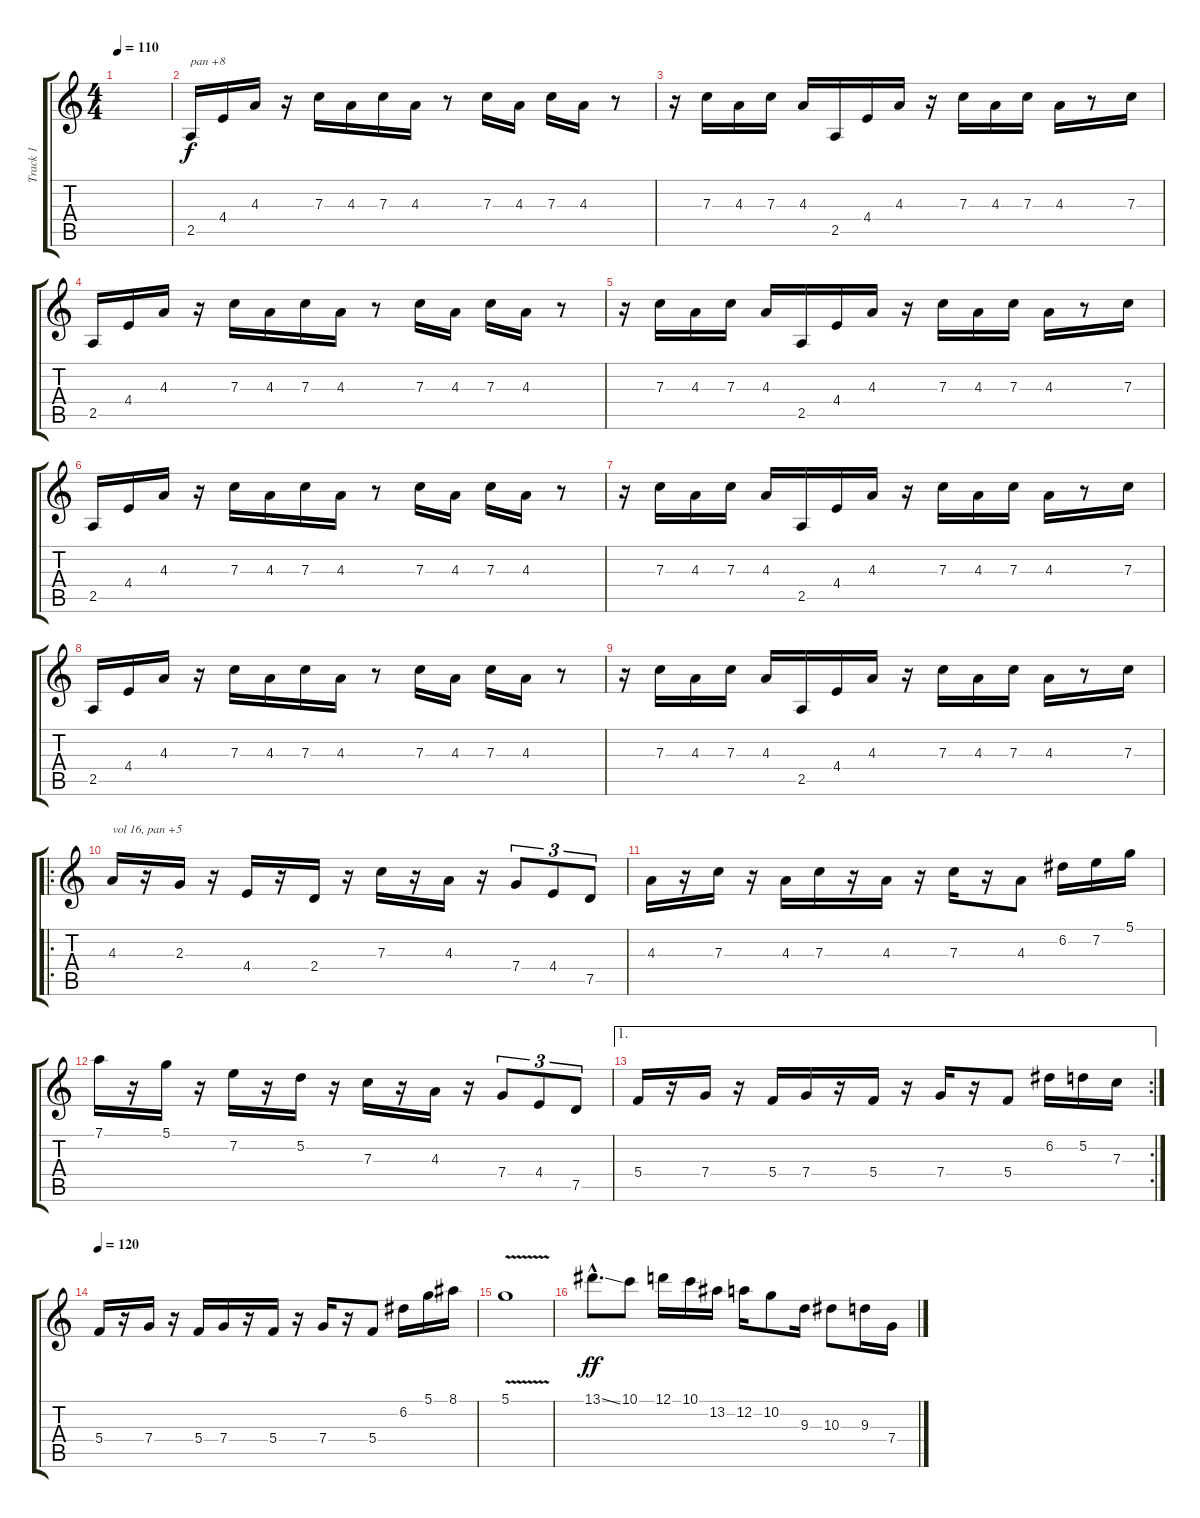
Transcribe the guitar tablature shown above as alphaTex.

\track ("Track 1" "Track 1") {instrument electricguitarjazz}
\staff {score tabs}
\tuning (D4 A3 F3 C3 G2 D2) {hide}
\ts (4 4)
\tempo 110
\clef g2
\ks c
|
2.5.16{txt "pan +8" balance 16} 4.4.16 4.3.16 r.16 7.3.16 4.3.16 7.3.16 4.3.16 r.8 7.3.16 4.3.16 7.3.16 4.3.16 r.8 |
r.16 7.3.16 4.3.16 7.3.16 4.3.16 2.5.16 4.4.16 4.3.16 r.16 7.3.16 4.3.16 7.3.16 4.3.16 r.8 7.3.16 |
2.5.16 4.4.16 4.3.16 r.16 7.3.16 4.3.16 7.3.16 4.3.16 r.8 7.3.16 4.3.16 7.3.16 4.3.16 r.8 |
r.16 7.3.16 4.3.16 7.3.16 4.3.16 2.5.16 4.4.16 4.3.16 r.16 7.3.16 4.3.16 7.3.16 4.3.16 r.8 7.3.16 |
2.5.16 4.4.16 4.3.16 r.16 7.3.16 4.3.16 7.3.16 4.3.16 r.8 7.3.16 4.3.16 7.3.16 4.3.16 r.8 |
r.16 7.3.16 4.3.16 7.3.16 4.3.16 2.5.16 4.4.16 4.3.16 r.16 7.3.16 4.3.16 7.3.16 4.3.16 r.8 7.3.16 |
2.5.16 4.4.16 4.3.16 r.16 7.3.16 4.3.16 7.3.16 4.3.16 r.8 7.3.16 4.3.16 7.3.16 4.3.16 r.8 |
r.16 7.3.16 4.3.16 7.3.16 4.3.16 2.5.16 4.4.16 4.3.16 r.16 7.3.16 4.3.16 7.3.16 4.3.16 r.8 7.3.16 |
\ro
4.3.16{txt "vol 16, pan +5" volume 16 balance 13 instrument altosax} r.16 2.3.16 r.16 4.4.16 r.16 2.4.16 r.16 7.3.16 r.16 4.3.16 r.16 7.4.8{tu (3 2)} 4.4.8{tu (3 2)} 7.5.8{tu (3 2)} |
4.3.16 r.16 7.3.16 r.16 4.3.16 7.3.16 r.16 4.3.16 r.16 7.3.16 r.16 4.3.8 6.2.16 7.2.16 5.1.16 |
7.1.16 r.16 5.1.16 r.16 7.2.16 r.16 5.2.16 r.16 7.3.16 r.16 4.3.16 r.16 7.4.8{tu (3 2)} 4.4.8{tu (3 2)} 7.5.8{tu (3 2)} |
\ae 1
\rc 2
5.4.16 r.16 7.4.16 r.16 5.4.16 7.4.16 r.16 5.4.16 r.16 7.4.16 r.16 5.4.8 6.2.16 5.2.16 7.3.16 |
\tempo 120
5.4.16 r.16 7.4.16 r.16 5.4.16 7.4.16 r.16 5.4.16 r.16 7.4.16 r.16 5.4.8 6.2.16 5.1.16 8.1.16 |
5.1{v}.1 |
13.1{ss hac}.8{d dy ff volume 16 balance 12 instrument overdrivenguitar} 10.1.8 12.1.16 10.1.16 13.2.16 12.2.16 10.2.8 9.3.16 10.3.8 9.3.16 7.4.16
